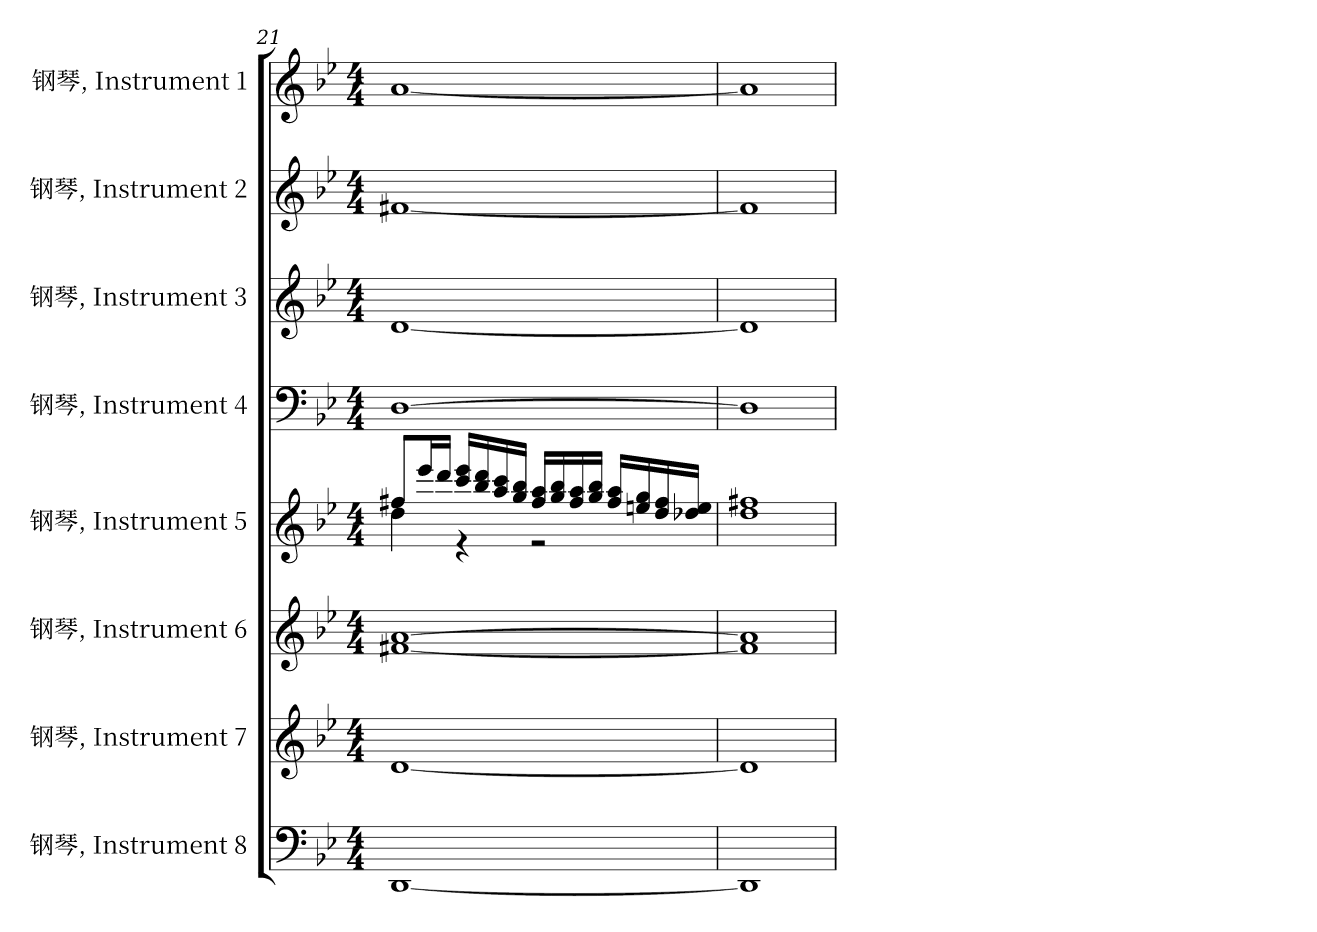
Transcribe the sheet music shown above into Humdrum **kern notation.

**kern	**kern	**kern	**kern	**kern	**kern	**kern	**kern
*part8	*part7	*part6	*part5	*part4	*part3	*part2	*part1
*staff8	*staff7	*staff6	*staff5	*staff4	*staff3	*staff2	*staff1
*I"钢琴, Instrument 8	*I"钢琴, Instrument 7	*I"钢琴, Instrument 6	*I"钢琴, Instrument 5	*I"钢琴, Instrument 4	*I"钢琴, Instrument 3	*I"钢琴, Instrument 2	*I"钢琴, Instrument 1
*clefF4	*clefG2	*clefG2	*clefG2	*clefF4	*clefG2	*clefG2	*clefG2
*k[b-e-]	*k[b-e-]	*k[b-e-]	*k[b-e-]	*k[b-e-]	*k[b-e-]	*k[b-e-]	*k[b-e-]
*M4/4	*M4/4	*M4/4	*M4/4	*M4/4	*M4/4	*M4/4	*M4/4
=21	=21	=21	=21	=21	=21	=21	=21
*	*	*	*^	*	*	*	*
[1DD	[1d	[1f#X [1a	8ff#X/L	4dd\	[1D	[1d	[1f#X	[1a
.	.	.	16eee-/L	.	.	.	.	.
.	.	.	16ddd/JJ	.	.	.	.	.
.	.	.	16ccc/ 16eee-/LL	4r	.	.	.	.
.	.	.	16bb-/ 16ddd/	.	.	.	.	.
.	.	.	16aa/ 16ccc/	.	.	.	.	.
.	.	.	16gg/ 16bb-/JJ	.	.	.	.	.
.	.	.	16ff#/ 16aa/LL	2r	.	.	.	.
.	.	.	16gg/ 16bb-/	.	.	.	.	.
.	.	.	16ff#/ 16aa/	.	.	.	.	.
.	.	.	16gg/ 16bb-/JJ	.	.	.	.	.
.	.	.	16ff#/ 16aa/LL	.	.	.	.	.
.	.	.	16een/ 16gg/	.	.	.	.	.
.	.	.	16dd/ 16ff#/	.	.	.	.	.
.	.	.	16dd-X/ 16ee/JJ	.	.	.	.	.
*	*	*	*v	*v	*	*	*	*
=22	=22	=22	=22	=22	=22	=22	=22
1DD]	1d]	1f#] 1a]	1dd 1ff#X	1D]	1d]	1f#]	1a]
=	=	=	=	=	=	=	=
*-	*-	*-	*-	*-	*-	*-	*-
